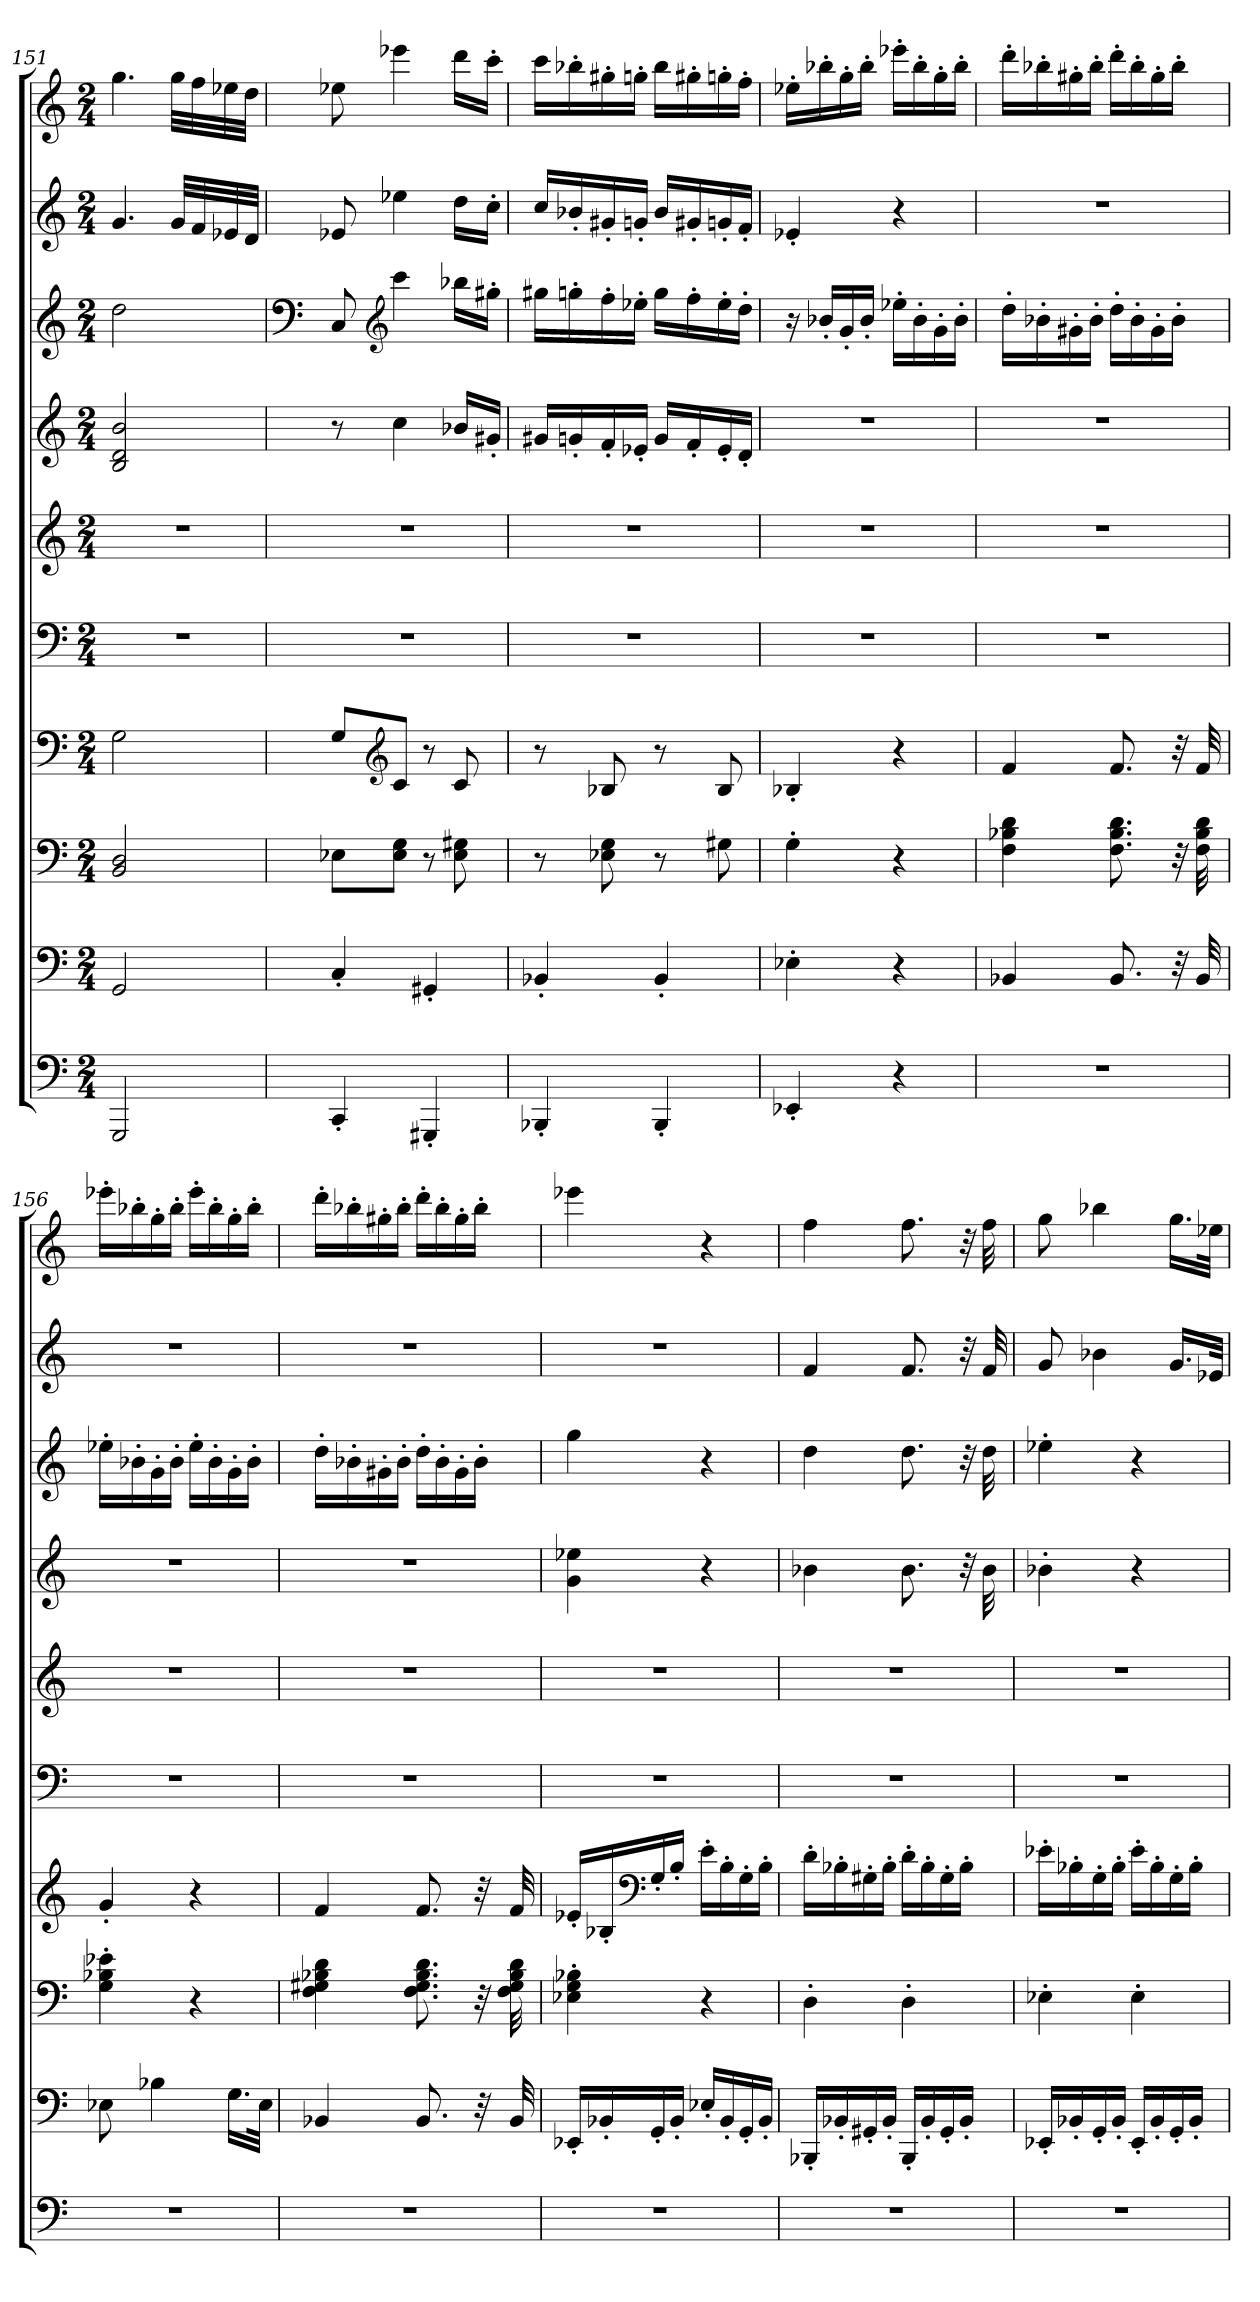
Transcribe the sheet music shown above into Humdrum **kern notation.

**kern	**kern	**kern	**kern	**kern	**kern	**kern	**kern	**kern	**kern
*part5	*part5	*part4	*part4	*part3	*part3	*part2	*part2	*part1	*part1
*staff10	*staff9	*staff8	*staff7	*staff6	*staff5	*staff4	*staff3	*staff2	*staff1
*clefF4	*clefF4	*clefF4	*clefF4	*clefF4	*clefG2	*clefG2	*clefG2	*clefG2	*clefG2
*k[]	*k[]	*k[]	*k[]	*k[]	*k[]	*k[]	*k[]	*k[]	*k[]
*M2/4	*M2/4	*M2/4	*M2/4	*M2/4	*M2/4	*M2/4	*M2/4	*M2/4	*M2/4
*MM121	*MM121	*MM121	*MM121	*MM121	*MM121	*MM121	*MM121	*MM121	*MM121
=151	=151	=151	=151	=151	=151	=151	=151	=151	=151
2GGG/	2GG/	2BB/ 2D/	2G\	2r	2r	2B/ 2d/ 2b/	2dd\	4.g/	4.gg\
.	.	.	.	.	.	.	.	32g/LLL	32gg\LLL
.	.	.	.	.	.	.	.	32f/	32ff\
.	.	.	.	.	.	.	.	32e-X/	32ee-X\
*	*	*	*	*	*	*	*	*	*MM120
.	.	.	.	.	.	.	.	32d/JJJ	32dd\JJJ
=152	=152	=152	=152	=152	=152	=152	=152	=152	=152
*	*	*	*	*	*	*	*clefF4	*	*
*	*	*	*	*	*	*	*	*	*MM118
4CC'/	4C'/	8E-X\L	8G/L	2r	2r	8r	8C/	8e-X/	8ee-X\
*	*	*	*clefG2	*	*	*	*clefG2	*	*
.	.	8E-\ 8G\J	8c/J	.	.	4cc\	4ccc\	4ee-X\	4eee-X\
4GGG#X'/	4GG#X'/	8r	8r	.	.	.	.	.	.
.	.	8E-\ 8G#X\	8c/	.	.	16b-X/LL	16bb-X\LL	16dd\LL	16ddd\LL
.	.	.	.	.	.	16g#X'/JJ	16gg#X'\JJ	16cc'\JJ	16ccc'\JJ
=153	=153	=153	=153	=153	=153	=153	=153	=153	=153
*	*	*	*	*	*	*	*	*	*MM121
4BBB-X'/	4BB-X'/	8r	8r	2r	2r	16g#X/LL	16gg#X\LL	16cc/LL	16ccc\LL
.	.	.	.	.	.	16gn'/	16ggn'\	16b-X'/	16bb-X'\
.	.	8E-X\ 8G\	8B-X/	.	.	16f'/	16ff'\	16g#X'/	16gg#X'\
.	.	.	.	.	.	16e-X'/JJ	16ee-X'\JJ	16gn'/JJ	16ggn'\JJ
4BBB-'/	4BB-'/	8r	8r	.	.	16g/LL	16gg\LL	16b-/LL	16bb-\LL
.	.	.	.	.	.	16f'/	16ff'\	16g#X'/	16gg#X'\
.	.	8G#X\	8B-/	.	.	16e-'/	16ee-'\	16gn'/	16ggn'\
.	.	.	.	.	.	16d'/JJ	16dd'\JJ	16f'/JJ	16ff'\JJ
!!LO:PB:g=z
=154	=154	=154	=154	=154	=154	=154	=154	=154	=154
*	*	*	*	*	*	*	*	*	*MM123
4EE-X'/	4E-X'\	4G'\	4B-X'/	2r	2r	2r	16r	4e-X'/	16ee-X'\LL
.	.	.	.	.	.	.	16b-X'/LL	.	16bb-X'\
.	.	.	.	.	.	.	16g'/	.	16gg'\
.	.	.	.	.	.	.	16b-'/JJ	.	16bb-'\JJ
4r	4r	4r	4r	.	.	.	16ee-X'\LL	4r	16eee-X'\LL
.	.	.	.	.	.	.	16b-'\	.	16bb-'\
.	.	.	.	.	.	.	16g'\	.	16gg'\
.	.	.	.	.	.	.	16b-'\JJ	.	16bb-'\JJ
=155	=155	=155	=155	=155	=155	=155	=155	=155	=155
*	*	*	*	*	*	*	*	*	*MM123
2r	4BB-X/	4F\ 4B-X\ 4d\	4f/	2r	2r	2r	16dd'\LL	2r	16ddd'\LL
.	.	.	.	.	.	.	16b-X'\	.	16bb-X'\
.	.	.	.	.	.	.	16g#X'\	.	16gg#X'\
.	.	.	.	.	.	.	16b-'\JJ	.	16bb-'\JJ
.	8.BB-/	8.F\ 8.B-\ 8.d\	8.f/	.	.	.	16dd'\LL	.	16ddd'\LL
.	.	.	.	.	.	.	16b-'\	.	16bb-'\
.	.	.	.	.	.	.	16g#'\	.	16gg#'\
.	32r	32r	32r	.	.	.	16b-'\JJ	.	16bb-'\JJ
.	32BB-/	32F\ 32B-\ 32d\	32f/	.	.	.	.	.	.
=156	=156	=156	=156	=156	=156	=156	=156	=156	=156
*	*	*	*	*	*	*	*	*	*MM123
2r	8E-X\	4G\' 4B-X\' 4e-X\'	4g'/	2r	2r	2r	16ee-X'\LL	2r	16eee-X'\LL
.	.	.	.	.	.	.	16b-X'\	.	16bb-X'\
.	4B-X\	.	.	.	.	.	16g'\	.	16gg'\
.	.	.	.	.	.	.	16b-'\JJ	.	16bb-'\JJ
.	.	4r	4r	.	.	.	16ee-'\LL	.	16eee-'\LL
.	.	.	.	.	.	.	16b-'\	.	16bb-'\
.	16.G\LL	.	.	.	.	.	16g'\	.	16gg'\
.	.	.	.	.	.	.	16b-'\JJ	.	16bb-'\JJ
.	32E-\JJk	.	.	.	.	.	.	.	.
!!LO:PB:g=z
=157	=157	=157	=157	=157	=157	=157	=157	=157	=157
*	*	*	*	*	*	*	*	*	*MM123
2r	4BB-X/	4F\ 4G#X\ 4B-X\ 4d\	4f/	2r	2r	2r	16dd'\LL	2r	16ddd'\LL
.	.	.	.	.	.	.	16b-X'\	.	16bb-X'\
.	.	.	.	.	.	.	16g#X'\	.	16gg#X'\
.	.	.	.	.	.	.	16b-'\JJ	.	16bb-'\JJ
.	8.BB-/	8.F\ 8.G#\ 8.B-\ 8.d\	8.f/	.	.	.	16dd'\LL	.	16ddd'\LL
.	.	.	.	.	.	.	16b-'\	.	16bb-'\
.	.	.	.	.	.	.	16g#'\	.	16gg#'\
.	32r	32r	32r	.	.	.	16b-'\JJ	.	16bb-'\JJ
.	32BB-/	32F\ 32G#\ 32B-\ 32d\	32f/	.	.	.	.	.	.
=158	=158	=158	=158	=158	=158	=158	=158	=158	=158
*	*	*	*	*	*	*	*	*	*MM123
2r	16EE-X'/LL	4E-X\' 4G\' 4B-X\'	16e-X'/LL	2r	2r	4g\ 4ee-X\	4gg\	2r	4eee-X\
.	16BB-X'/	.	16B-X'/	.	.	.	.	.	.
*	*	*	*clefF4	*	*	*	*	*	*
.	16GG'/	.	16G'/	.	.	.	.	.	.
.	16BB-'/JJ	.	16B-'/JJ	.	.	.	.	.	.
.	16E-X'/LL	4r	16e-'\LL	.	.	4r	4r	.	4r
.	16BB-'/	.	16B-'\	.	.	.	.	.	.
.	16GG'/	.	16G'\	.	.	.	.	.	.
.	16BB-'/JJ	.	16B-'\JJ	.	.	.	.	.	.
=159	=159	=159	=159	=159	=159	=159	=159	=159	=159
*	*	*	*	*	*	*	*	*	*MM123
2r	16BBB-X'/LL	4D'\	16d'\LL	2r	2r	4b-X\	4dd\	4f/	4ff\
.	16BB-X'/	.	16B-X'\	.	.	.	.	.	.
.	16GG#X'/	.	16G#X'\	.	.	.	.	.	.
.	16BB-'/JJ	.	16B-'\JJ	.	.	.	.	.	.
.	16BBB-'/LL	4D'\	16d'\LL	.	.	8.b-\	8.dd\	8.f/	8.ff\
.	16BB-'/	.	16B-'\	.	.	.	.	.	.
.	16GG#'/	.	16G#'\	.	.	.	.	.	.
.	16BB-'/JJ	.	16B-'\JJ	.	.	32r	32r	32r	32r
*	*	*	*	*	*	*	*	*	*MM121
.	.	.	.	.	.	32b-\	32dd\	32f/	32ff\
!!LO:PB:g=z
=160	=160	=160	=160	=160	=160	=160	=160	=160	=160
*	*	*	*	*	*	*	*	*	*MM123
2r	16EE-X'/LL	4E-X'\	16e-X'\LL	2r	2r	4b-X'\	4ee-X'\	8g/	8gg\
.	16BB-X'/	.	16B-X'\	.	.	.	.	.	.
.	16GG'/	.	16G'\	.	.	.	.	4b-X\	4bb-X\
.	16BB-'/JJ	.	16B-'\JJ	.	.	.	.	.	.
.	16EE-'/LL	4E-'\	16e-'\LL	.	.	4r	4r	.	.
.	16BB-'/	.	16B-'\	.	.	.	.	.	.
.	16GG'/	.	16G'\	.	.	.	.	16.g/LL	16.gg\LL
.	16BB-'/JJ	.	16B-'\JJ	.	.	.	.	.	.
*	*	*	*	*	*	*	*	*	*MM121
.	.	.	.	.	.	.	.	32e-X/JJk	32ee-X\JJk
=	=	=	=	=	=	=	=	=	=
*-	*-	*-	*-	*-	*-	*-	*-	*-	*-
